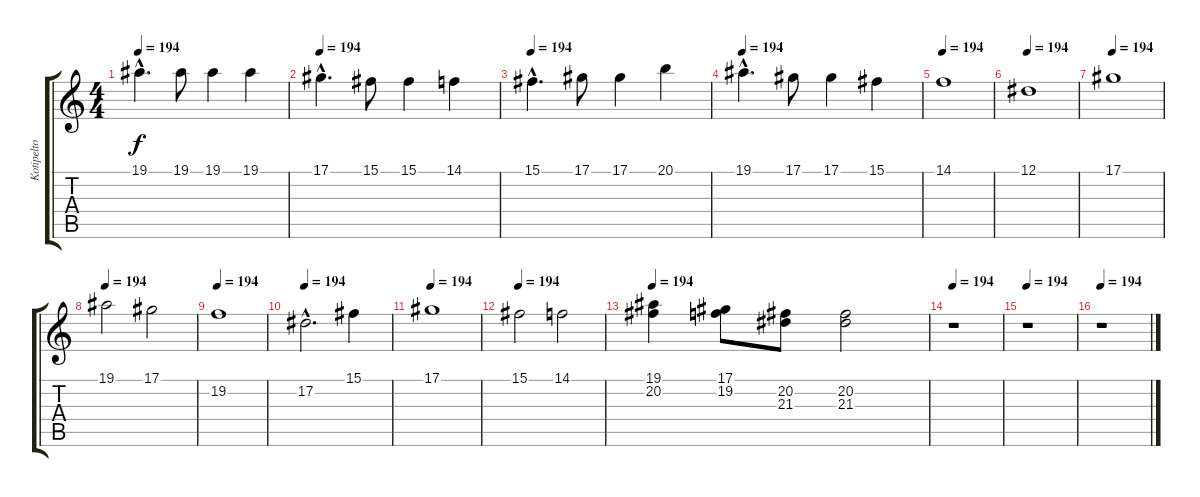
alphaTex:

\track ("Kotipelto" "Kotipelto") {instrument flute}
\staff {score tabs}
\tuning (Eb4 Bb3 Gb3 Db3 Ab2 Eb2) {hide}
\ts (4 4)
\tempo 194
\clef g2
\ks c
19.1{hac}.4{d dy f} 19.1.8 19.1.4 19.1.4 |
\tempo 194
17.1{hac}.4{d} 15.1.8 15.1.4 14.1.4 |
\tempo 194
15.1{hac}.4{d} 17.1.8 17.1.4 20.1.4 |
\tempo 194
19.1{hac}.4{d} 17.1.8 17.1.4 15.1.4 |
\tempo 194
14.1.1 |
\tempo 194
12.1.1 |
\tempo 194
17.1.1 |
\tempo 194
19.1.2 17.1.2 |
\tempo 194
19.2.1 |
\tempo 194
17.2{hac}.2{d} 15.1.4 |
\tempo 194
17.1.1 |
\tempo 194
15.1.2 14.1.2 |
\tempo 194
(19.1 20.2).4 (17.1 19.2).8 (20.2 21.3).8 (20.2 21.3).2 |
\tempo 194
r.1 |
\tempo 194
r.1 |
\tempo 194
r.1
